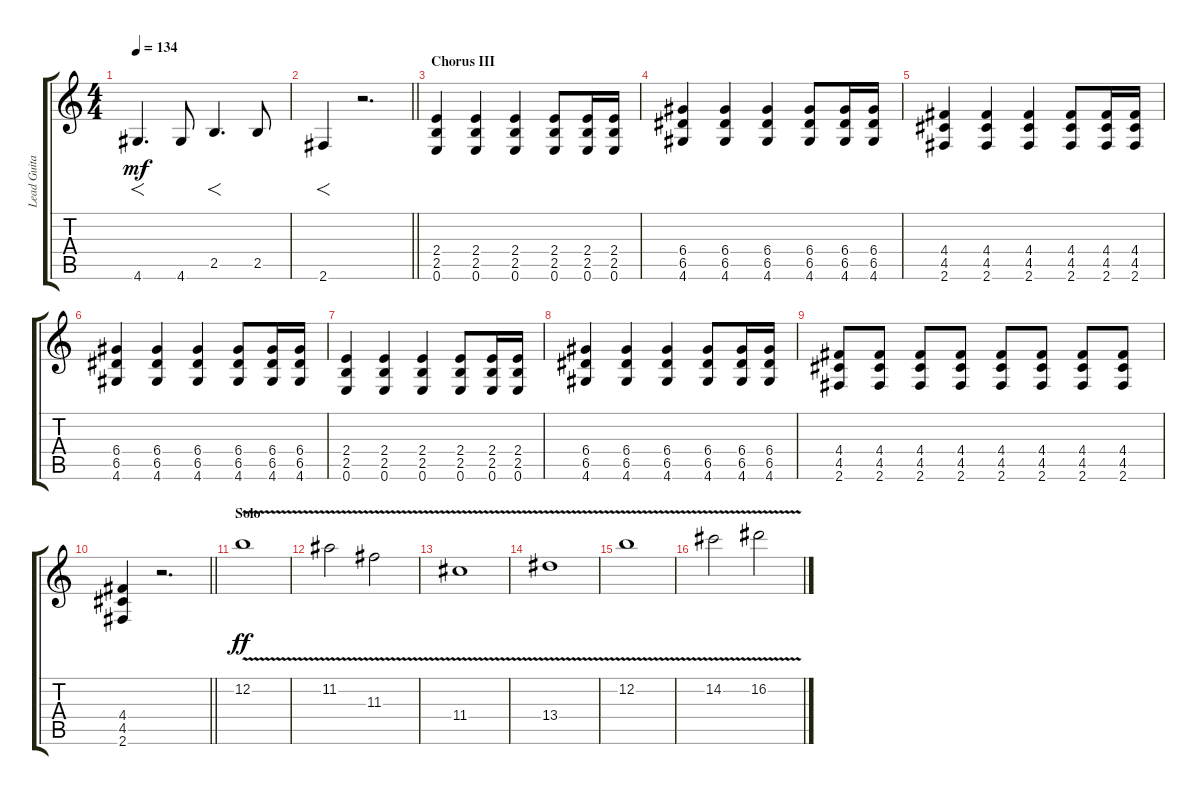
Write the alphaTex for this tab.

\track ("Lead Guitar" "Lead Guita") {instrument distortionguitar}
\staff {score tabs}
\tuning (E4 B3 G3 D3 A2 E2) {hide}
\ts (4 4)
\tempo 134
\clef g2
\ks c
4.6.4{f d dy mf} 4.6.8 2.5.4{f d} 2.5.8 |
\barLineRight lightlight
2.6.4{f} r.2{d} |
\section ("" "Chorus III")
(2.4 2.5 0.6).4 (2.4 2.5 0.6).4 (2.4 2.5 0.6).4 (2.4 2.5 0.6).8 (2.4 2.5 0.6).16 (2.4 2.5 0.6).16 |
(6.4 6.5 4.6).4 (6.4 6.5 4.6).4 (6.4 6.5 4.6).4 (6.4 6.5 4.6).8 (6.4 6.5 4.6).16 (6.4 6.5 4.6).16 |
(4.4 4.5 2.6).4 (4.4 4.5 2.6).4 (4.4 4.5 2.6).4 (4.4 4.5 2.6).8 (4.4 4.5 2.6).16 (4.4 4.5 2.6).16 |
(6.4 6.5 4.6).4 (6.4 6.5 4.6).4 (6.4 6.5 4.6).4 (6.4 6.5 4.6).8 (6.4 6.5 4.6).16 (6.4 6.5 4.6).16 |
(2.4 2.5 0.6).4 (2.4 2.5 0.6).4 (2.4 2.5 0.6).4 (2.4 2.5 0.6).8 (2.4 2.5 0.6).16 (2.4 2.5 0.6).16 |
(6.4 6.5 4.6).4 (6.4 6.5 4.6).4 (6.4 6.5 4.6).4 (6.4 6.5 4.6).8 (6.4 6.5 4.6).16 (6.4 6.5 4.6).16 |
(4.4 4.5 2.6).8 (4.4 4.5 2.6).8 (4.4 4.5 2.6).8 (4.4 4.5 2.6).8 (4.4 4.5 2.6).8 (4.4 4.5 2.6).8 (4.4 4.5 2.6).8 (4.4 4.5 2.6).8 |
\barLineRight lightlight
(4.4 4.5 2.6).4 r.2{d} |
\section ("" "Solo")
12.2{v}.1{dy ff} |
11.2{v}.2 11.3{v}.2 |
11.4{v}.1 |
13.4{v}.1 |
12.2{v}.1 |
14.2{v}.2 16.2{v}.2
